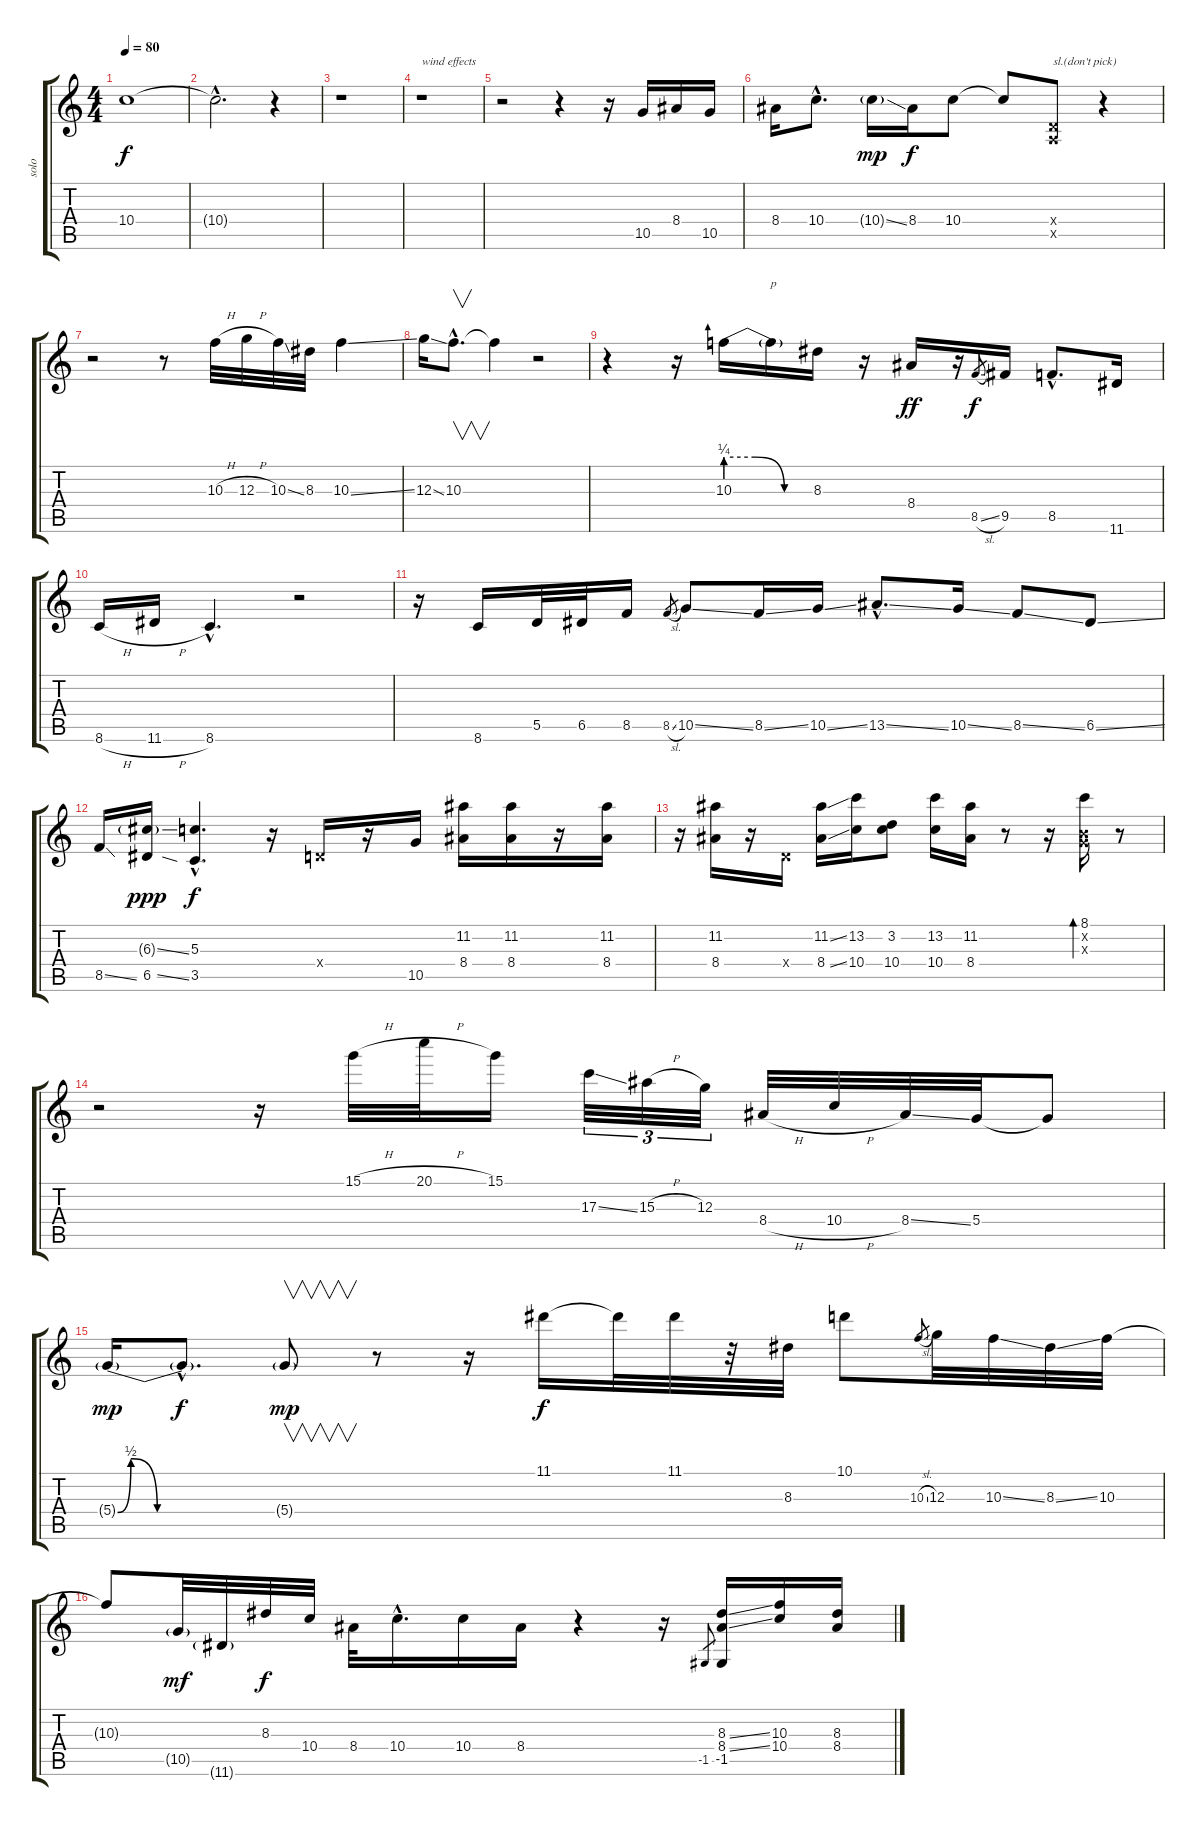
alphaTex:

\track ("solo" "solo") {instrument distortionguitar}
\staff {score tabs}
\tuning (E4 B3 G3 D3 A2 E2) {hide}
\ts (4 4)
\tempo 80
\clef g2
\ks c
10.4{t}.1{dy f} |
10.4{hac t}.2{d} r.4 |
r.1 |
r.1{txt "wind effects"} |
r.2 r.4 r.16 10.5.16{instrument electricguitarmuted} 8.4.16{instrument distortionguitar} 10.5.16 |
8.4.16 10.4{hac}.8{d} 10.4{ss g}.16{dy mp} 8.4.16{dy f} 10.4.8 10.4{t}.8 (0.4{x} 0.5{x}).8{txt "sl.(don't pick)" instrument guitarfretnoise} r.4 |
r.2{instrument distortionguitar} r.8 10.3{h}.32 12.3{h}.32 10.3{ss}.32 8.3.32 10.3{ss}.4 |
12.3{ss}.16 10.3{hac}.8{v d} 10.3{t}.4 r.2 |
r.4 r.16 10.3{be (custom 0 1 20 1 40 0 60 0)}.16 10.3{t}.16{txt "p"} 8.3.16 r.16 8.4.16{dy ff instrument electricguitarmuted} r.16{instrument distortionguitar} 8.5{sl}.8{gr dy f} 9.5.16 8.5{hac}.8{d} 11.6.16{instrument electricguitarmuted} |
8.6{h}.16{instrument distortionguitar} 11.6{h}.16 8.6{hac}.4{d} r.2 |
r.16 8.6.16{instrument electricguitarmuted} 5.5.32{instrument distortionguitar} 6.5.32 8.5.16 8.5{sl}.8{gr} 10.5{ss}.8 8.5{ss}.16 10.5{ss}.16 13.5{ss hac}.8{d} 10.5{ss}.16 8.5{ss}.8 6.5{ss}.8 |
8.5{ss}.16 (6.3{ss g} 6.5{ss}).16{dy ppp} (5.3{hac} 3.5{hac}).4{d dy f} r.16 0.4{x}.16 r.16 10.5.16 (11.2 8.4).16 (11.2 8.4).16 r.16 (11.2 8.4).16 |
r.16 (11.2 8.4).16 r.16 0.4{x}.16 (11.2{ss} 8.4{ss}).16 (13.2 10.4).16 (3.2 10.4).8 (13.2 10.4).16 (11.2 8.4).16 r.8 r.16 (8.1 0.2{x} 0.3{x}).16{bd 240} r.8 |
r.2 r.16 15.1{h}.32 20.1{h}.32 15.1.16 17.3{ss}.32{tu (3 2)} 15.3{h}.32{tu (3 2)} 12.3.32{tu (3 2)} 8.4{h}.32 10.4{h}.32 8.4{ss}.32 5.4.32 5.4{t}.8 |
5.4{be (custom 0 0 5 2 15 0 30 0 45 0 60 0) g}.16{dy mp} 5.4{hac t}.8{d dy f} 5.4{g}.8{v dy mp} r.8 r.16 11.1.16{dy f} 11.1{t}.32 11.1.32 r.32 8.3.32 10.1.8 10.3{sl}.8{gr} 12.3.32 10.3{ss}.32 8.3{ss}.32 10.3.32 |
10.3{t}.8 10.5{g}.32{dy mf} 11.6{g}.32 8.3.32{dy f} 10.4.32 8.4.32 10.4{hac}.16{d} 10.4.16 8.4.16 r.4 r.16 -1.5.8{gr} (8.3{ss} 8.4{ss} -1.5).16 (10.3 10.4).16 (8.3 8.4).16
